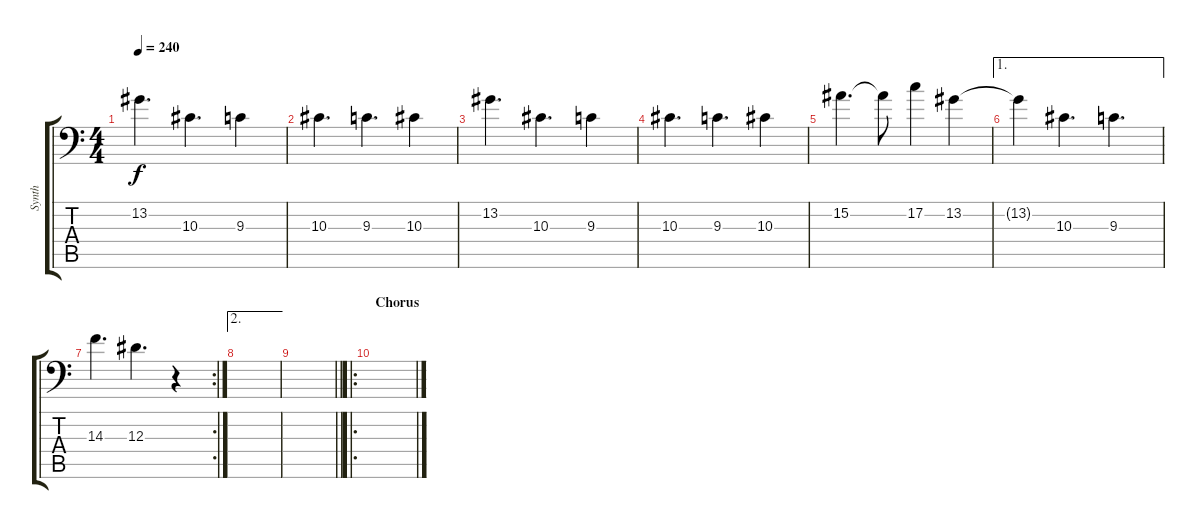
\track ("Synth" "Synth") {instrument lead1square}
\staff {score tabs}
\tuning (C4 G3 Eb3 Bb2 F2 Bb1) {hide}
\ts (4 4)
\tempo 240
\clef f4
\ks c
13.2.4{d dy f} 10.3.4{d} 9.3.4 |
10.3.4{d} 9.3.4{d} 10.3.4 |
13.2.4{d} 10.3.4{d} 9.3.4 |
10.3.4{d} 9.3.4{d} 10.3.4 |
15.2.4{d} 15.2{t}.8 17.2.4 13.2.4 |
\ae 1
13.2{t}.4 10.3.4{d} 9.3.4{d} |
\rc 2
14.3.4{d} 12.3.4{d} r.4 |
\ae 2
|
\barLineRight lightlight
|
\ro
\section ("" "Chorus")
